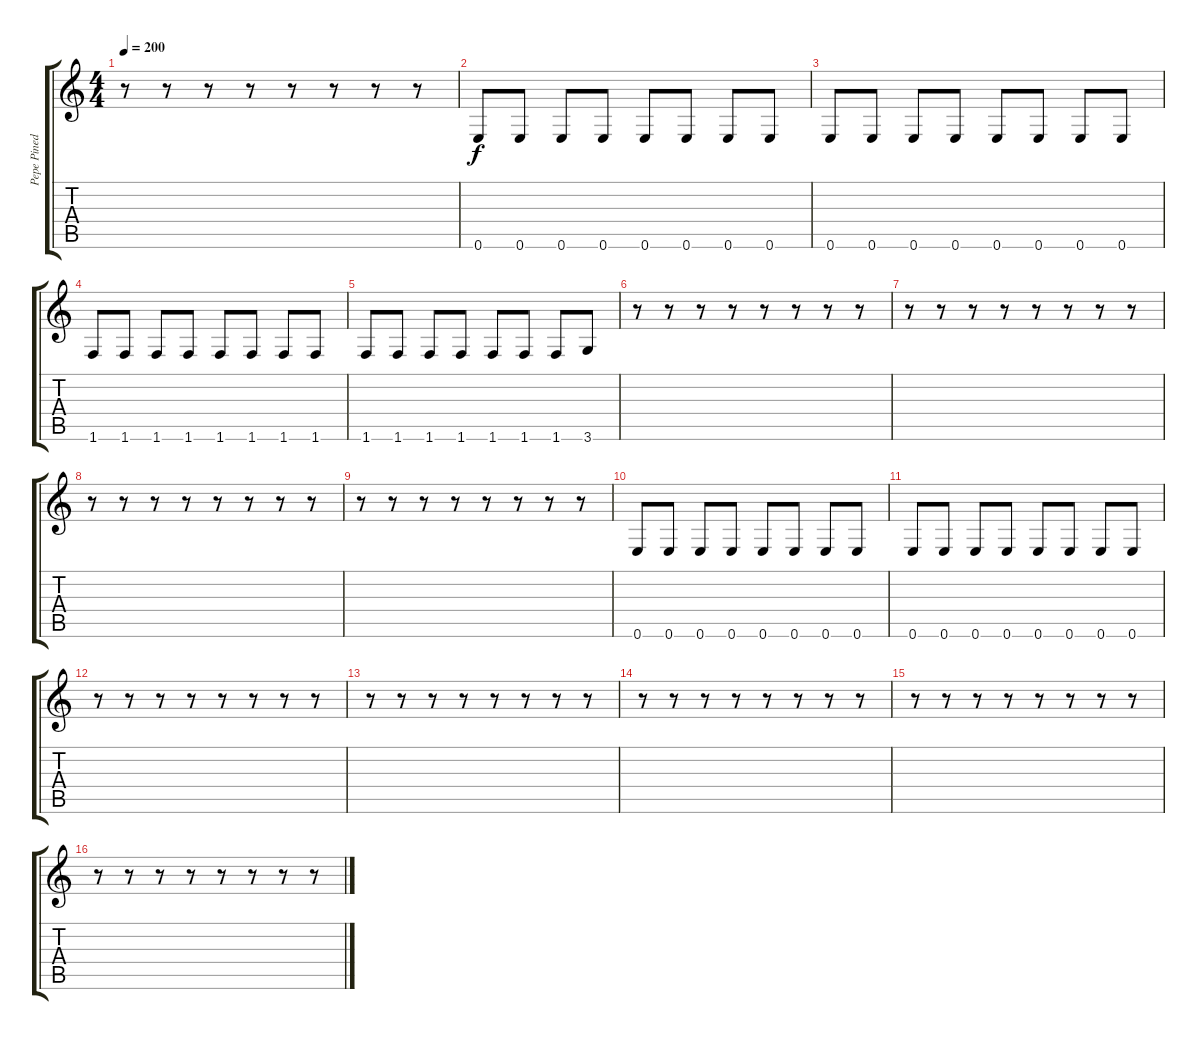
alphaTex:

\track ("Pepe Pinedo" "Pepe Pined") {instrument electricbassfinger}
\staff {score tabs}
\tuning (E4 B3 G3 D3 A2 E2) {hide}
\ts (4 4)
\tempo 200
\clef g2
\ks c
r.8{dy f} r.8 r.8 r.8 r.8 r.8 r.8 r.8 |
0.6.8 0.6.8 0.6.8 0.6.8 0.6.8 0.6.8 0.6.8 0.6.8 |
0.6.8 0.6.8 0.6.8 0.6.8 0.6.8 0.6.8 0.6.8 0.6.8 |
1.6.8 1.6.8 1.6.8 1.6.8 1.6.8 1.6.8 1.6.8 1.6.8 |
1.6.8 1.6.8 1.6.8 1.6.8 1.6.8 1.6.8 1.6.8 3.6.8 |
r.8 r.8 r.8 r.8 r.8 r.8 r.8 r.8 |
r.8 r.8 r.8 r.8 r.8 r.8 r.8 r.8 |
r.8 r.8 r.8 r.8 r.8 r.8 r.8 r.8 |
r.8 r.8 r.8 r.8 r.8 r.8 r.8 r.8 |
0.6.8 0.6.8 0.6.8 0.6.8 0.6.8 0.6.8 0.6.8 0.6.8 |
0.6.8 0.6.8 0.6.8 0.6.8 0.6.8 0.6.8 0.6.8 0.6.8 |
r.8 r.8 r.8 r.8 r.8 r.8 r.8 r.8 |
r.8 r.8 r.8 r.8 r.8 r.8 r.8 r.8 |
r.8 r.8 r.8 r.8 r.8 r.8 r.8 r.8 |
r.8 r.8 r.8 r.8 r.8 r.8 r.8 r.8 |
r.8 r.8 r.8 r.8 r.8 r.8 r.8 r.8
